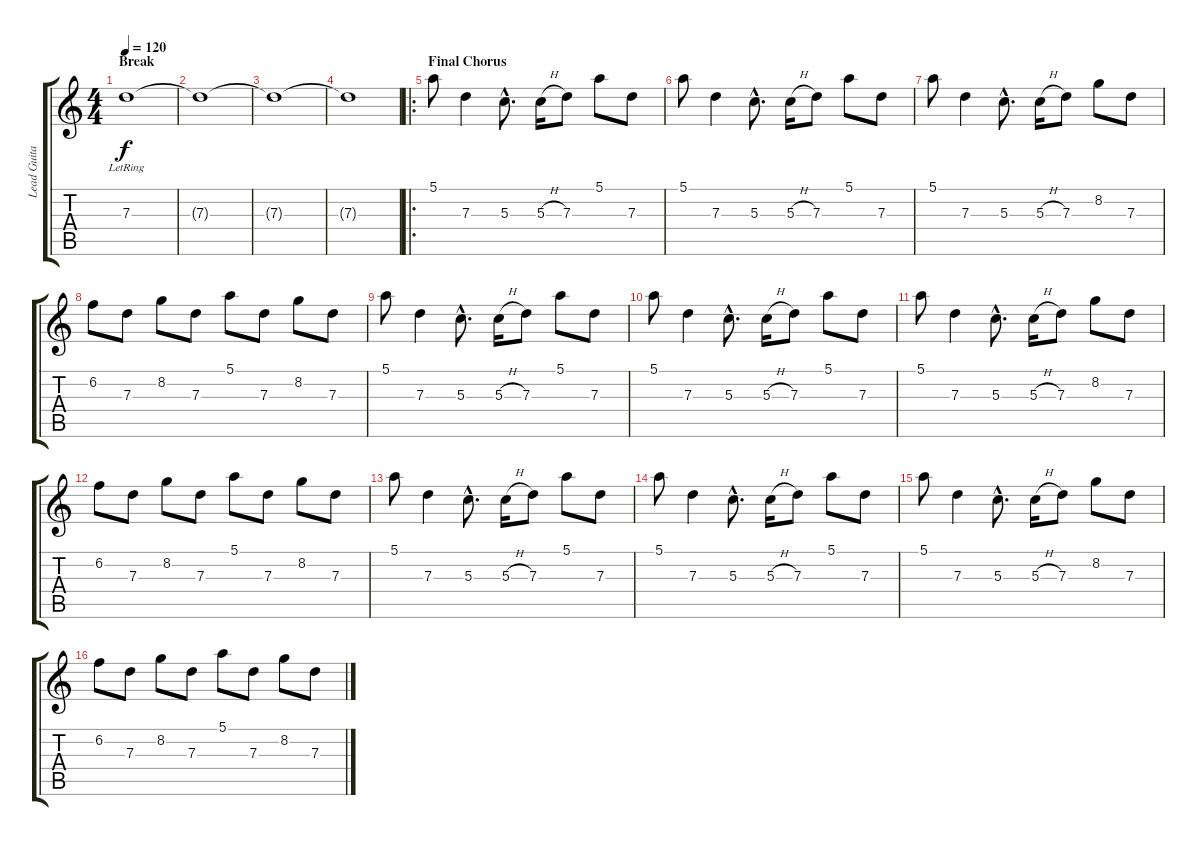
\track ("Lead Guitar" "Lead Guita") {instrument distortionguitar}
\staff {score tabs}
\tuning (E4 B3 G3 D3 A2 D2) {hide}
\ts (4 4)
\section ("" "Break")
\tempo 120
\clef g2
\ks c
7.3{lr}.1{dy f} |
7.3{t}.1 |
7.3{t}.1 |
7.3{t}.1 |
\ro
\section ("" "Final Chorus")
5.1.8 7.3.4 5.3{hac}.8{d} 5.3{h}.16 7.3.8 5.1.8 7.3.8 |
5.1.8 7.3.4 5.3{hac}.8{d} 5.3{h}.16 7.3.8 5.1.8 7.3.8 |
5.1.8 7.3.4 5.3{hac}.8{d} 5.3{h}.16 7.3.8 8.2.8 7.3.8 |
6.2.8 7.3.8 8.2.8 7.3.8 5.1.8 7.3.8 8.2.8 7.3.8 |
5.1.8 7.3.4 5.3{hac}.8{d} 5.3{h}.16 7.3.8 5.1.8 7.3.8 |
5.1.8 7.3.4 5.3{hac}.8{d} 5.3{h}.16 7.3.8 5.1.8 7.3.8 |
5.1.8 7.3.4 5.3{hac}.8{d} 5.3{h}.16 7.3.8 8.2.8 7.3.8 |
6.2.8 7.3.8 8.2.8 7.3.8 5.1.8 7.3.8 8.2.8 7.3.8 |
5.1.8 7.3.4 5.3{hac}.8{d} 5.3{h}.16 7.3.8 5.1.8 7.3.8 |
5.1.8 7.3.4 5.3{hac}.8{d} 5.3{h}.16 7.3.8 5.1.8 7.3.8 |
5.1.8 7.3.4 5.3{hac}.8{d} 5.3{h}.16 7.3.8 8.2.8 7.3.8 |
6.2.8 7.3.8 8.2.8 7.3.8 5.1.8 7.3.8 8.2.8 7.3.8
